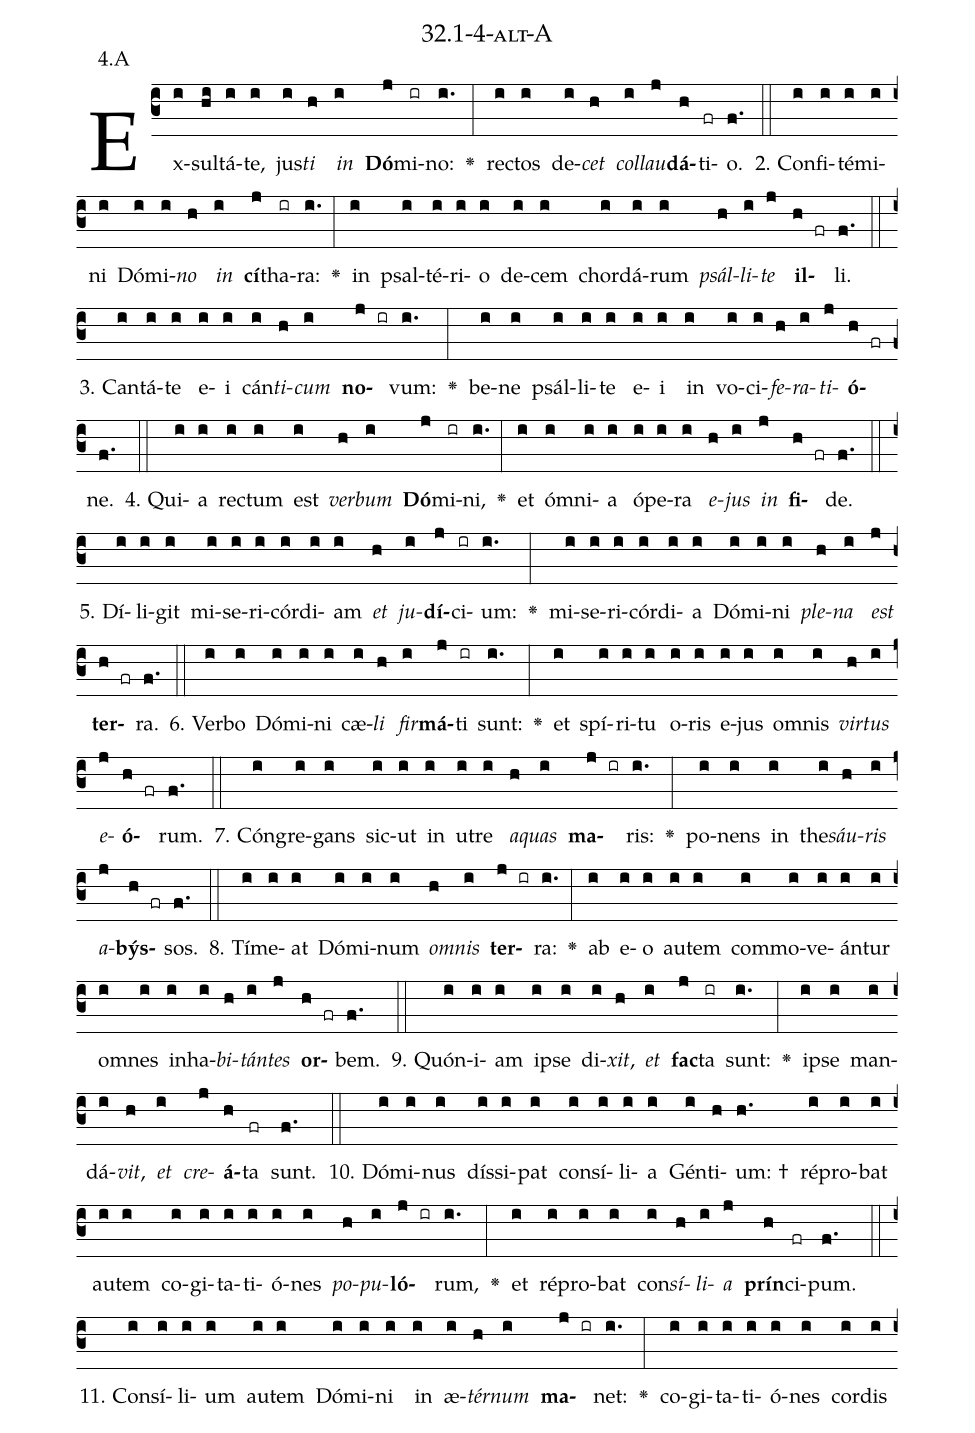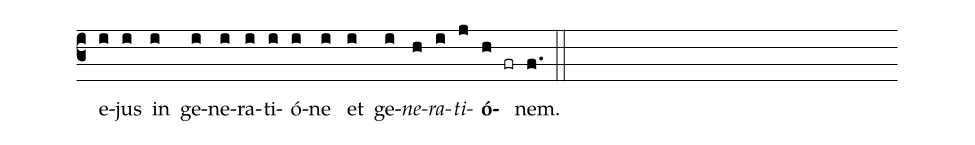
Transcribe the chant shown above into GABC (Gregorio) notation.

name: 32.1-4-alt-A;
annotation: 4.A;
%%
(c3)Ex(i)sul(hi)tá(i)te,(i) jus(i)<i>ti</i>(h) <i>in</i>(i) <b>Dó</b>(j)mi(ir)no:(i.) <v>\greheightstar</v>(:) rec(i)tos(i) de(i)<i>cet</i>(h) <i>col</i>(i)<i>lau</i>(j)<b>dá</b>(h)ti(fr)o.(f.) (::)
2. Con(i)fi(i)té(i)mi(i)ni(i) Dó(i)mi(i)<i>no</i>(h) <i>in</i>(i) <b>cí</b>(j)tha(ir)ra:(i.) <v>\greheightstar</v>(:) in(i) psal(i)té(i)ri(i)o(i) de(i)cem(i) chor(i)dá(i)rum(i) <i>psál</i>(h)<i>li</i>(i)<i>te</i>(j) <b>il</b>(h fr)li.(f.) (::)
3. Can(i)tá(i)te(i) e(i)i(i) cán(i)<i>ti</i>(h)<i>cum</i>(i) <b>no</b>(j ir)vum:(i.) <v>\greheightstar</v>(:) be(i)ne(i) psál(i)li(i)te(i) e(i)i(i) in(i) vo(i)ci(i)<i>fe</i>(h)<i>ra</i>(i)<i>ti</i>(j)<b>ó</b>(h fr)ne.(f.) (::)
4. Qui(i)a(i) rec(i)tum(i) est(i) <i>ver</i>(h)<i>bum</i>(i) <b>Dó</b>(j)mi(ir)ni,(i.) <v>\greheightstar</v>(:) et(i) óm(i)ni(i)a(i) ó(i)pe(i)ra(i) <i>e</i>(h)<i>jus</i>(i) <i>in</i>(j) <b>fi</b>(h fr)de.(f.) (::)
5. Dí(i)li(i)git(i) mi(i)se(i)ri(i)cór(i)di(i)am(i) <i>et</i>(h) <i>ju</i>(i)<b>dí</b>(j)ci(ir)um:(i.) <v>\greheightstar</v>(:) mi(i)se(i)ri(i)cór(i)di(i)a(i) Dó(i)mi(i)ni(i) <i>ple</i>(h)<i>na</i>(i) <i>est</i>(j) <b>ter</b>(h fr)ra.(f.) (::)
6. Ver(i)bo(i) Dó(i)mi(i)ni(i) cæ(i)<i>li</i>(h) <i>fir</i>(i)<b>má</b>(j)ti(ir) sunt:(i.) <v>\greheightstar</v>(:) et(i) spí(i)ri(i)tu(i) o(i)ris(i) e(i)jus(i) om(i)nis(i) <i>vir</i>(h)<i>tus</i>(i) <i>e</i>(j)<b>ó</b>(h fr)rum.(f.) (::)
7. Cón(i)gre(i)gans(i) sic(i)ut(i) in(i) u(i)tre(i) <i>a</i>(h)<i>quas</i>(i) <b>ma</b>(j ir)ris:(i.) <v>\greheightstar</v>(:) po(i)nens(i) in(i) the(i)<i>sáu</i>(h)<i>ris</i>(i) <i>a</i>(j)<b>býs</b>(h fr)sos.(f.) (::)
8. Tí(i)me(i)at(i) Dó(i)mi(i)num(i) <i>om</i>(h)<i>nis</i>(i) <b>ter</b>(j ir)ra:(i.) <v>\greheightstar</v>(:) ab(i) e(i)o(i) au(i)tem(i) com(i)mo(i)ve(i)án(i)tur(i) om(i)nes(i) in(i)ha(i)<i>bi</i>(h)<i>tán</i>(i)<i>tes</i>(j) <b>or</b>(h fr)bem.(f.) (::)
9. Quón(i)i(i)am(i) ip(i)se(i) di(i)<i>xit</i>,(h) <i>et</i>(i) <b>fac</b>(j)ta(ir) sunt:(i.) <v>\greheightstar</v>(:) ip(i)se(i) man(i)dá(i)<i>vit</i>,(h) <i>et</i>(i) <i>cre</i>(j)<b>á</b>(h)ta(fr) sunt.(f.) (::)
10. Dó(i)mi(i)nus(i) dís(i)si(i)pat(i) con(i)sí(i)li(i)a(i) Gén(i)ti(h)um: †(h.) ré(i)pro(i)bat(i) au(i)tem(i) co(i)gi(i)ta(i)ti(i)ó(i)nes(i) <i>po</i>(h)<i>pu</i>(i)<b>ló</b>(j ir)rum,(i.) <v>\greheightstar</v>(:) et(i) ré(i)pro(i)bat(i) con(i)<i>sí</i>(h)<i>li</i>(i)<i>a</i>(j) <b>prín</b>(h)ci(fr)pum.(f.) (::)
11. Con(i)sí(i)li(i)um(i) au(i)tem(i) Dó(i)mi(i)ni(i) in(i) æ(i)<i>tér</i>(h)<i>num</i>(i) <b>ma</b>(j ir)net:(i.) <v>\greheightstar</v>(:) co(i)gi(i)ta(i)ti(i)ó(i)nes(i) cor(i)dis(i) e(i)jus(i) in(i) ge(i)ne(i)ra(i)ti(i)ó(i)ne(i) et(i) ge(i)<i>ne</i>(h)<i>ra</i>(i)<i>ti</i>(j)<b>ó</b>(h fr)nem.(f.) (::)
